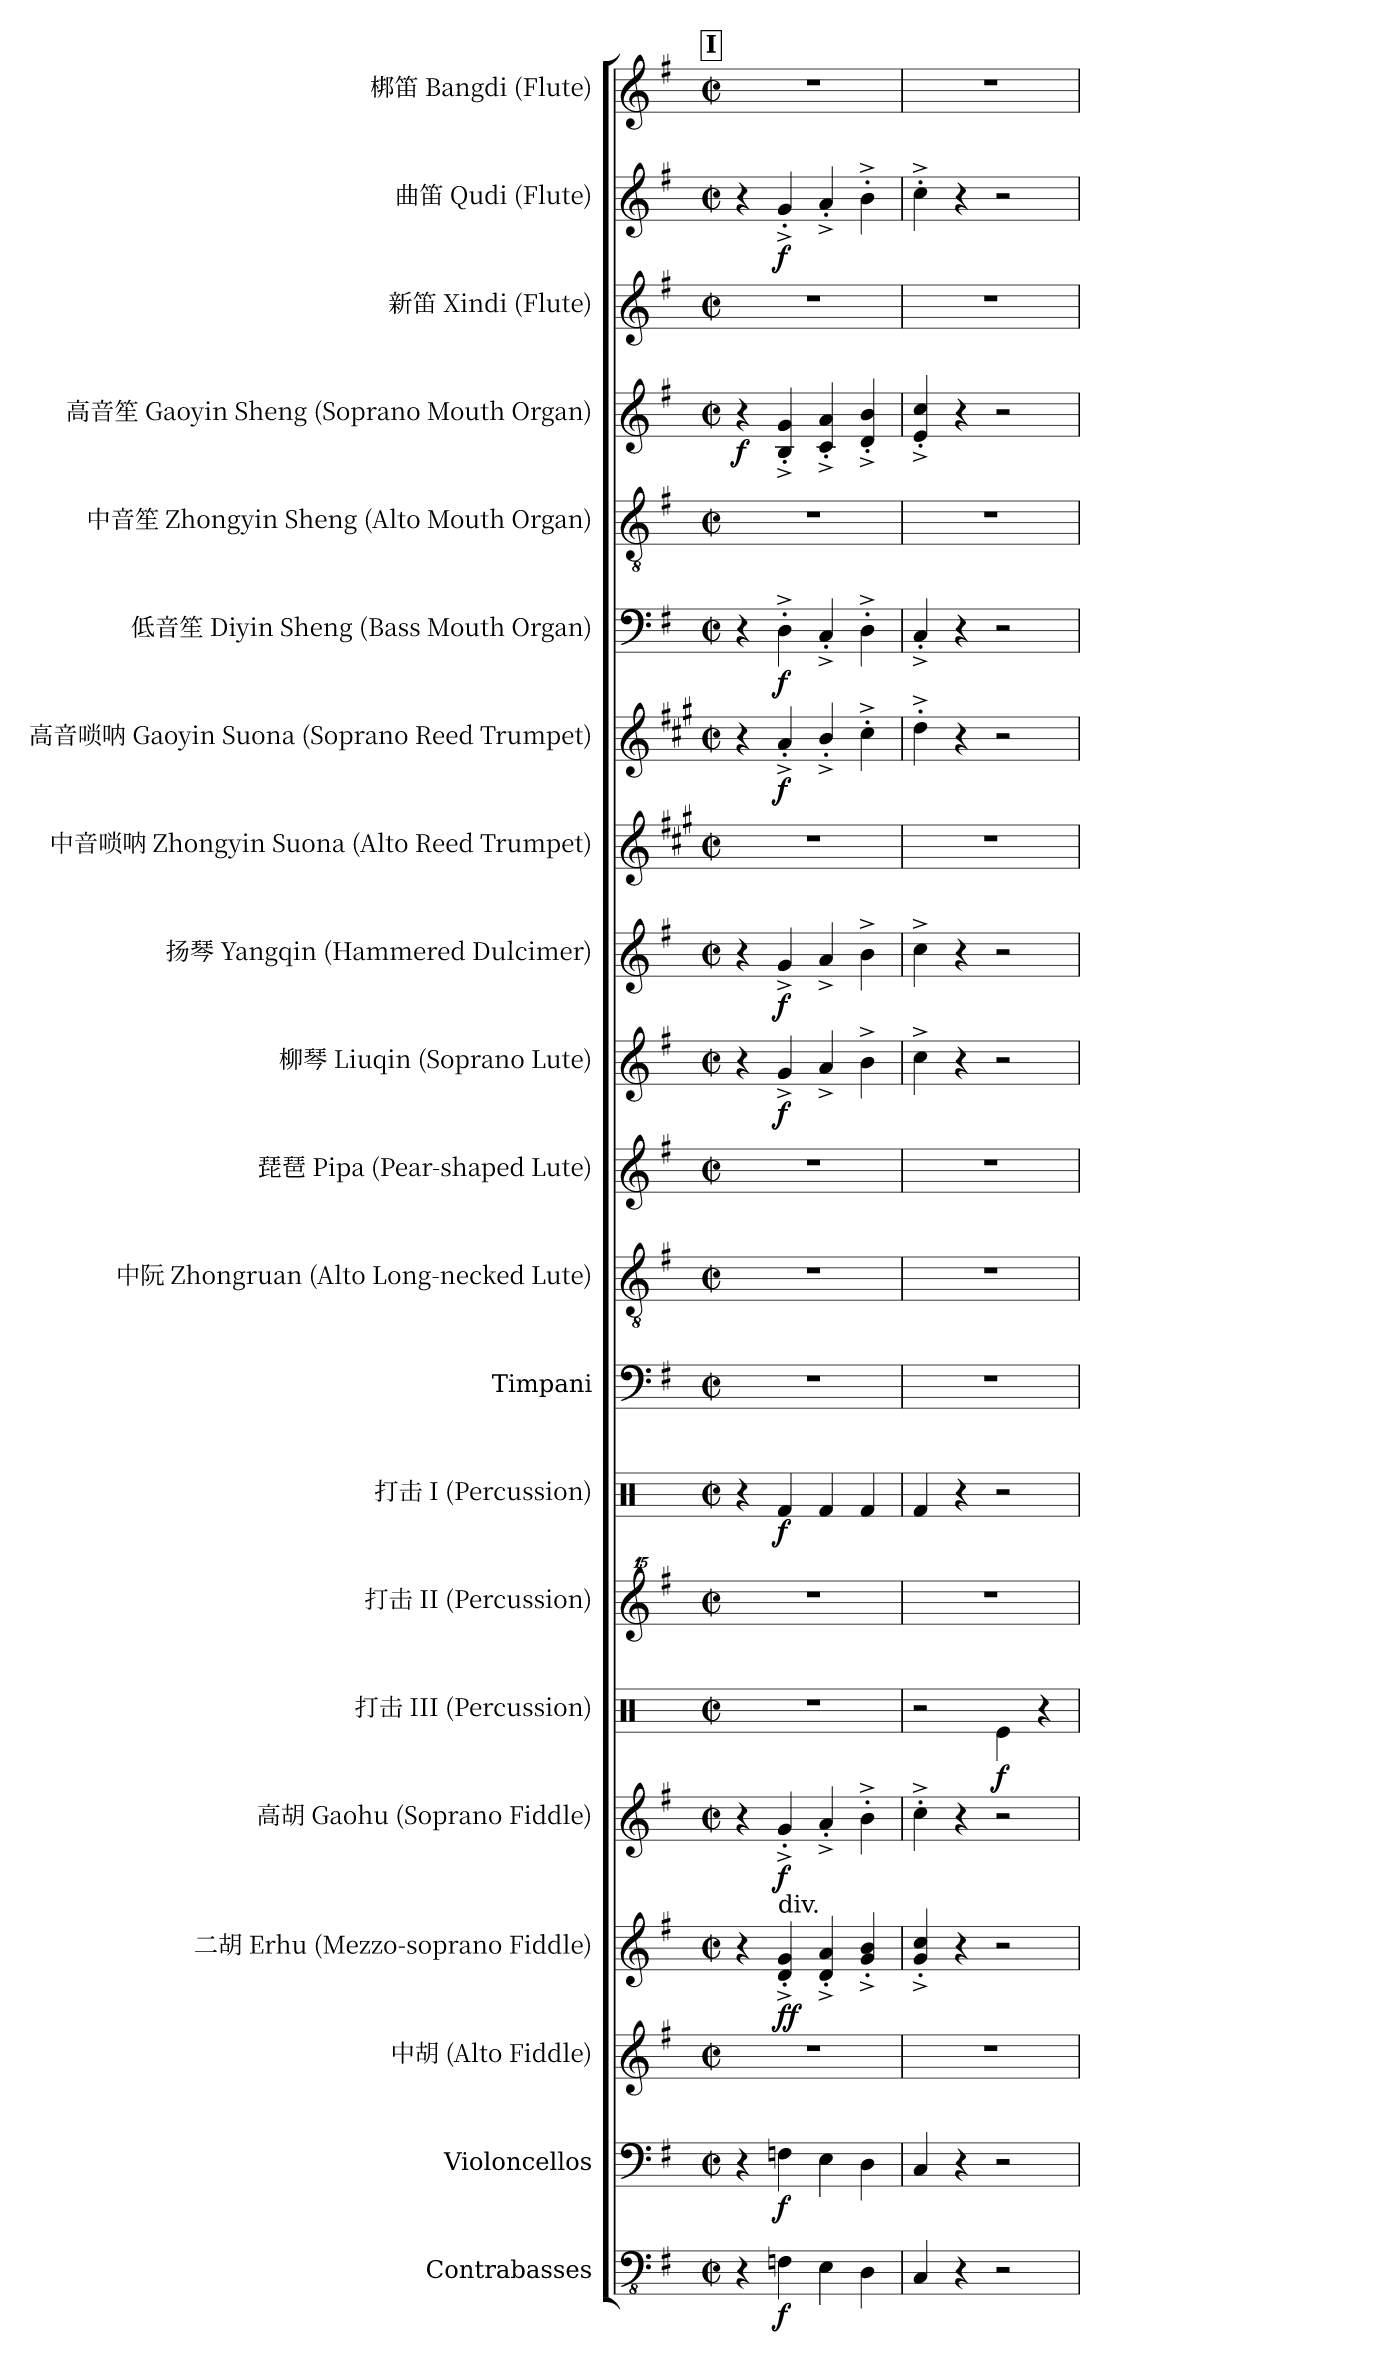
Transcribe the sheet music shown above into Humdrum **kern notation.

**kern	**dynam	**kern	**dynam	**kern	**kern	**dynam	**kern	**dynam	**kern	**dynam	**kern	**kern	**dynam	**kern	**kern	**kern	**kern	**dynam	**kern	**dynam	**kern	**kern	**dynam	**kern	**dynam	**kern	**kern	**dynam	**kern	**kern	**dynam	**kern
*part21	*part21	*part20	*part20	*part19	*part18	*part18	*part17	*part17	*part16	*part16	*part15	*part14	*part14	*part13	*part12	*part11	*part10	*part10	*part9	*part9	*part8	*part7	*part7	*part6	*part6	*part5	*part4	*part4	*part3	*part2	*part2	*part1
*staff21	*staff21	*staff20	*staff20	*staff19	*staff18	*staff18	*staff17	*staff17	*staff16	*staff16	*staff15	*staff14	*staff14	*staff13	*staff12	*staff11	*staff10	*staff10	*staff9	*staff9	*staff8	*staff7	*staff7	*staff6	*staff6	*staff5	*staff4	*staff4	*staff3	*staff2	*staff2	*staff1
*I"Contrabasses	*	*I"Violoncellos	*	*I"中胡 (Alto Fiddle)	*I"二胡 Erhu (Mezzo-soprano Fiddle)	*	*I"高胡 Gaohu (Soprano Fiddle)	*	*I"打击 III (Percussion)	*	*I"打击 II (Percussion)	*I"打击 I (Percussion)	*	*I"Timpani	*I"中阮 Zhongruan (Alto Long-necked Lute)	*I"琵琶 Pipa (Pear-shaped Lute)	*I"柳琴 Liuqin (Soprano Lute)	*	*I"扬琴 Yangqin  (Hammered Dulcimer)	*	*I"中音唢呐 Zhongyin Suona (Alto Reed Trumpet)	*I"高音唢呐 Gaoyin Suona (Soprano Reed Trumpet)	*	*I"低音笙 Diyin Sheng (Bass Mouth Organ)	*	*I"中音笙 Zhongyin Sheng (Alto Mouth Organ)	*I"高音笙 Gaoyin Sheng (Soprano Mouth Organ)	*	*I"新笛 Xindi (Flute)	*I"曲笛 Qudi (Flute)	*	*I"梆笛 Bangdi (Flute)
*I'Cbs.	*	*I'Vcs.	*	*	*	*	*	*	*I'打击 III	*	*I'打击 II	*I'打击 I	*	*I'Timp.	*	*	*	*	*	*	*	*	*	*	*	*	*	*	*	*	*	*
*clefFv4	*	*clefF4	*	*clefG2	*clefG2	*	*clefG2	*	*clefX	*	*clefG^^2	*clefX	*	*clefF4	*clefGv2	*clefG2	*clefG2	*	*clefG2	*	*clefG2	*clefG2	*	*clefF4	*	*clefGv2	*clefG2	*	*clefG2	*clefG2	*	*clefG2
*	*	*	*	*	*	*	*	*	*	*	*	*	*	*	*	*ITrd7c12	*	*	*	*	*ITrd1c2	*ITrd1c2	*	*	*	*	*	*	*	*	*	*
*k[f#]	*	*k[f#]	*	*k[f#]	*k[f#]	*	*k[f#]	*	*k[]	*	*k[f#]	*k[]	*	*k[f#]	*k[f#]	*k[f#]	*k[f#]	*	*k[f#]	*	*k[f#]	*k[f#]	*	*k[f#]	*	*k[f#]	*k[f#]	*	*k[f#]	*k[f#]	*	*k[f#]
*M2/2	*	*M2/2	*	*M2/2	*M2/2	*	*M2/2	*	*M2/2	*	*M2/2	*M2/2	*	*M2/2	*M2/2	*M2/2	*M2/2	*	*M2/2	*	*M2/2	*M2/2	*	*M2/2	*	*M2/2	*M2/2	*	*M2/2	*M2/2	*	*M2/2
*met(c|)	*	*met(c|)	*	*met(c|)	*met(c|)	*	*met(c|)	*	*met(c|)	*	*met(c|)	*met(c|)	*	*met(c|)	*met(c|)	*met(c|)	*met(c|)	*	*met(c|)	*	*met(c|)	*met(c|)	*	*met(c|)	*	*met(c|)	*met(c|)	*	*met(c|)	*met(c|)	*	*met(c|)
!!LO:REH:place=s1:a:B:fs=14:t=I
=145	=145	=145	=145	=145	=145	=145	=145	=145	=145	=145	=145	=145	=145	=145	=145	=145	=145	=145	=145	=145	=145	=145	=145	=145	=145	=145	=145	=145	=145	=145	=145	=145
!	!	!	!	!	!	!	!	!	!	!	!	!	!	!	!	!	!	!	!	!	!	!	!	!	!	!	!	!LO:DY:b	!	!	!	!
4r	.	4r	.	1r	4r	.	4r	.	1r	.	1r	4r	.	1r	1r	1r	4r	.	4r	.	1r	4r	.	4r	.	1r	4r	f	1r	4r	.	1r
!	!	!	!	!	!LO:TX:a:t=div.	!	!	!	!	!	!	!	!	!	!	!	!	!	!	!	!	!	!	!	!	!	!	!	!	!	!	!
!	!LO:DY:b	!	!LO:DY:b	!	!	!LO:DY:b	!	!	!	!	!	!	!	!	!	!	!	!	!	!	!	!	!	!	!	!	!	!	!	!	!	!
!	!	!	!	!	!	!LO:DY:n=1:b	!	!LO:DY:b	!	!	!	!	!LO:DY:b	!	!	!	!	!LO:DY:b	!	!LO:DY:b	!	!	!LO:DY:b	!	!LO:DY:b	!	!	!	!	!	!LO:DY:b	!
4FFn\	f	4Fn\	f	.	4d/'^ 4g/'^	f f	4g^'/	f	.	.	.	4Rf/	f	.	.	.	4g^/	f	4g^/	f	.	4g^'/	f	4D'^\	f	.	4B/'^ 4g/'^	.	.	4g'^/	f	.
4EE\	.	4E\	.	.	4d/^' 4a/^'	.	4a^'/	.	.	.	.	4Rf/	.	.	.	.	4a^/	.	4a^/	.	.	4a^'/	.	4C'^/	.	.	4c/'^ 4a/'^	.	.	4a'^/	.	.
4DD\	.	4D\	.	.	4g/^' 4b/^'	.	4b^'\	.	.	.	.	4Rf/	.	.	.	.	4b^\	.	4b^\	.	.	4b^'\	.	4D'^\	.	.	4d/'^ 4b/'^	.	.	4b'^\	.	.
!!LO:PB:g=z
=146	=146	=146	=146	=146	=146	=146	=146	=146	=146	=146	=146	=146	=146	=146	=146	=146	=146	=146	=146	=146	=146	=146	=146	=146	=146	=146	=146	=146	=146	=146	=146	=146
4CC/	.	4C/	.	1r	4g/^' 4cc/^'	.	4cc^'\	.	2r	.	1r	4Rf/	.	1r	1r	1r	4cc^\	.	4cc^\	.	1r	4cc^'\	.	4C'^/	.	1r	4e/'^ 4cc/'^	.	1r	4cc'^\	.	1r
4r	.	4r	.	.	4r	.	4r	.	.	.	.	4r	.	.	.	.	4r	.	4r	.	.	4r	.	4r	.	.	4r	.	.	4r	.	.
!	!	!	!	!	!	!	!	!	!	!LO:DY:b	!	!	!	!	!	!	!	!	!	!	!	!	!	!	!	!	!	!	!	!	!	!
2r	.	2r	.	.	2r	.	2r	.	4Re\	f	.	2r	.	.	.	.	2r	.	2r	.	.	2r	.	2r	.	.	2r	.	.	2r	.	.
.	.	.	.	.	.	.	.	.	4r	.	.	.	.	.	.	.	.	.	.	.	.	.	.	.	.	.	.	.	.	.	.	.
=	=	=	=	=	=	=	=	=	=	=	=	=	=	=	=	=	=	=	=	=	=	=	=	=	=	=	=	=	=	=	=	=
*-	*-	*-	*-	*-	*-	*-	*-	*-	*-	*-	*-	*-	*-	*-	*-	*-	*-	*-	*-	*-	*-	*-	*-	*-	*-	*-	*-	*-	*-	*-	*-	*-
